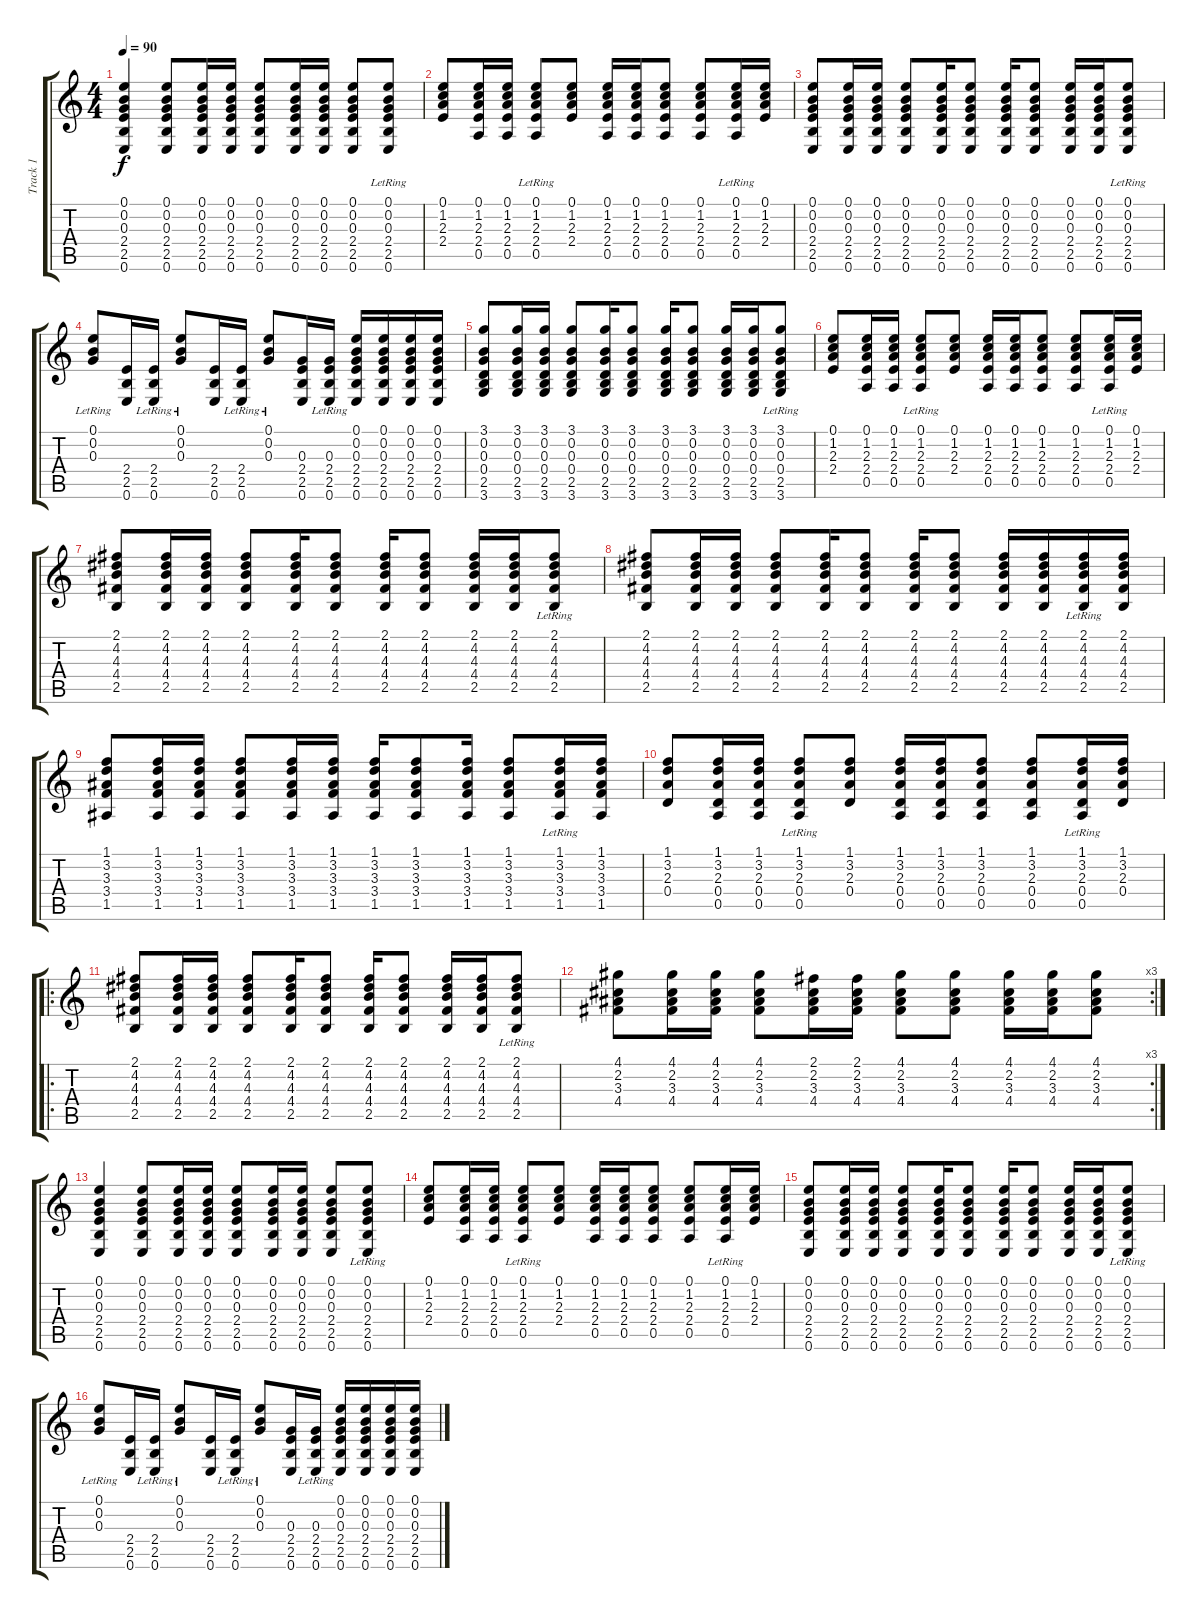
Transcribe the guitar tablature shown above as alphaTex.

\track ("Track 1" "Track 1") {instrument acousticguitarsteel}
\staff {score tabs}
\tuning (E4 B3 G3 D3 A2 E2) {hide}
\ts (4 4)
\tempo 90
\clef g2
\ks c
(0.1 0.2 0.3 2.4 2.5 0.6).4{dy f instrument acousticguitarsteel} (0.1 0.2 0.3 2.4 2.5 0.6).8 (0.1 0.2 0.3 2.4 2.5 0.6).16 (0.1 0.2 0.3 2.4 2.5 0.6).16 (0.1 0.2 0.3 2.4 2.5 0.6).8 (0.1 0.2 0.3 2.4 2.5 0.6).16 (0.1 0.2 0.3 2.4 2.5 0.6).16 (0.1 0.2 0.3 2.4 2.5 0.6).8 (0.1 0.2 0.3 2.4 2.5 0.6{lr}).8 |
(0.1 1.2 2.3 2.4).8 (0.1 1.2 2.3 2.4 0.5).16 (0.1 1.2 2.3 2.4 0.5).16 (0.1 1.2 2.3 2.4 0.5{lr}).8 (0.1 1.2 2.3 2.4).8 (0.1 1.2 2.3 2.4 0.5).16 (0.1 1.2 2.3 2.4 0.5).16 (0.1 1.2 2.3 2.4 0.5).8 (0.1 1.2 2.3 2.4 0.5).8 (0.1 1.2 2.3 2.4 0.5{lr}).16 (0.1 1.2 2.3 2.4).16 |
(0.1 0.2 0.3 2.4 2.5 0.6).8 (0.1 0.2 0.3 2.4 2.5 0.6).16 (0.1 0.2 0.3 2.4 2.5 0.6).16 (0.1 0.2 0.3 2.4 2.5 0.6).8 (0.1 0.2 0.3 2.4 2.5 0.6).16 (0.1 0.2 0.3 2.4 2.5 0.6).8 (0.1 0.2 0.3 2.4 2.5 0.6).16 (0.1 0.2 0.3 2.4 2.5 0.6).8 (0.1 0.2 0.3 2.4 2.5 0.6).16 (0.1 0.2 0.3 2.4 2.5 0.6).16 (0.1{lr} 0.2{lr} 0.3{lr} 2.4{lr} 2.5{lr} 0.6{lr}).8 |
(0.1{lr} 0.2{lr} 0.3{lr}).8 (2.4 2.5 0.6).16 (2.4{lr} 2.5{lr} 0.6{lr}).16 (0.1{lr} 0.2{lr} 0.3{lr}).8 (2.4 2.5 0.6).16 (2.4{lr} 2.5{lr} 0.6{lr}).16 (0.1{lr} 0.2{lr} 0.3{lr}).8 (0.3 2.4 2.5 0.6).16 (0.3{lr} 2.4{lr} 2.5 0.6).16 (0.1 0.2 0.3 2.4 2.5 0.6).16 (0.1 0.2 0.3 2.4 2.5 0.6).16 (0.1 0.2 0.3 2.4 2.5 0.6).16 (0.1 0.2 0.3 2.4 2.5 0.6).16 |
(3.1 0.2 0.3 0.4 2.5 3.6).8 (3.1 0.2 0.3 0.4 2.5 3.6).16 (3.1 0.2 0.3 0.4 2.5 3.6).16 (3.1 0.2 0.3 0.4 2.5 3.6).8 (3.1 0.2 0.3 0.4 2.5 3.6).16 (3.1 0.2 0.3 0.4 2.5 3.6).8 (3.1 0.2 0.3 0.4 2.5 3.6).16 (3.1 0.2 0.3 0.4 2.5 3.6).8 (3.1 0.2 0.3 0.4 2.5 3.6).16 (3.1 0.2 0.3 0.4 2.5 3.6).16 (3.1{lr} 0.2{lr} 0.3{lr} 0.4{lr} 2.5{lr} 3.6{lr}).8 |
(0.1 1.2 2.3 2.4).8 (0.1 1.2 2.3 2.4 0.5).16 (0.1 1.2 2.3 2.4 0.5).16 (0.1 1.2 2.3 2.4 0.5{lr}).8 (0.1 1.2 2.3 2.4).8 (0.1 1.2 2.3 2.4 0.5).16 (0.1 1.2 2.3 2.4 0.5).16 (0.1 1.2 2.3 2.4 0.5).8 (0.1 1.2 2.3 2.4 0.5).8 (0.1 1.2 2.3 2.4 0.5{lr}).16 (0.1 1.2 2.3 2.4).16 |
(2.1 4.2 4.3 4.4 2.5).8 (2.1 4.2 4.3 4.4 2.5).16 (2.1 4.2 4.3 4.4 2.5).16 (2.1 4.2 4.3 4.4 2.5).8 (2.1 4.2 4.3 4.4 2.5).16 (2.1 4.2 4.3 4.4 2.5).8 (2.1 4.2 4.3 4.4 2.5).16 (2.1 4.2 4.3 4.4 2.5).8 (2.1 4.2 4.3 4.4 2.5).16 (2.1 4.2 4.3 4.4 2.5).16 (2.1{lr} 4.2{lr} 4.3{lr} 4.4{lr} 2.5{lr}).8 |
(2.1 4.2 4.3 4.4 2.5).8 (2.1 4.2 4.3 4.4 2.5).16 (2.1 4.2 4.3 4.4 2.5).16 (2.1 4.2 4.3 4.4 2.5).8 (2.1 4.2 4.3 4.4 2.5).16 (2.1 4.2 4.3 4.4 2.5).8 (2.1 4.2 4.3 4.4 2.5).16 (2.1 4.2 4.3 4.4 2.5).8 (2.1 4.2 4.3 4.4 2.5).16 (2.1 4.2 4.3 4.4 2.5).16 (2.1{lr} 4.2{lr} 4.3{lr} 4.4{lr} 2.5{lr}).16 (2.1 4.2 4.3 4.4 2.5).16 |
(1.1 3.2 3.3 3.4 1.5).8 (1.1 3.2 3.3 3.4 1.5).16 (1.1 3.2 3.3 3.4 1.5).16 (1.1 3.2 3.3 3.4 1.5).8 (1.1 3.2 3.3 3.4 1.5).16 (1.1 3.2 3.3 3.4 1.5).16 (1.1 3.2 3.3 3.4 1.5).16 (1.1 3.2 3.3 3.4 1.5).8 (1.1 3.2 3.3 3.4 1.5).16 (1.1 3.2 3.3 3.4 1.5).8 (1.1{lr} 3.2{lr} 3.3{lr} 3.4{lr} 1.5{lr}).16 (1.1 3.2 3.3 3.4 1.5).16 |
(1.1 3.2 2.3 0.4).8 (1.1 3.2 2.3 0.4 0.5).16 (1.1 3.2 2.3 0.4 0.5).16 (1.1 3.2 2.3 0.4 0.5{lr}).8 (1.1 3.2 2.3 0.4).8 (1.1 3.2 2.3 0.4 0.5).16 (1.1 3.2 2.3 0.4 0.5).16 (1.1 3.2 2.3 0.4 0.5).8 (1.1 3.2 2.3 0.4 0.5).8 (1.1 3.2 2.3 0.4 0.5{lr}).16 (1.1 3.2 2.3 0.4).16 |
\ro
(2.1 4.2 4.3 4.4 2.5).8 (2.1 4.2 4.3 4.4 2.5).16 (2.1 4.2 4.3 4.4 2.5).16 (2.1 4.2 4.3 4.4 2.5).8 (2.1 4.2 4.3 4.4 2.5).16 (2.1 4.2 4.3 4.4 2.5).8 (2.1 4.2 4.3 4.4 2.5).16 (2.1 4.2 4.3 4.4 2.5).8 (2.1 4.2 4.3 4.4 2.5).16 (2.1 4.2 4.3 4.4 2.5).16 (2.1{lr} 4.2{lr} 4.3{lr} 4.4{lr} 2.5{lr}).8 |
\rc 3
(4.1 2.2 3.3 4.4).8 (4.1 2.2 3.3 4.4).16 (4.1 2.2 3.3 4.4).16 (4.1 2.2 3.3 4.4).8 (2.1 2.2 3.3 4.4).16 (2.1 2.2 3.3 4.4).16 (4.1 2.2 3.3 4.4).8 (4.1 2.2 3.3 4.4).8 (4.1 2.2 3.3 4.4).16 (4.1 2.2 3.3 4.4).16 (4.1 2.2 3.3 4.4).8 |
(0.1 0.2 0.3 2.4 2.5 0.6).4 (0.1 0.2 0.3 2.4 2.5 0.6).8 (0.1 0.2 0.3 2.4 2.5 0.6).16 (0.1 0.2 0.3 2.4 2.5 0.6).16 (0.1 0.2 0.3 2.4 2.5 0.6).8 (0.1 0.2 0.3 2.4 2.5 0.6).16 (0.1 0.2 0.3 2.4 2.5 0.6).16 (0.1 0.2 0.3 2.4 2.5 0.6).8 (0.1 0.2 0.3 2.4 2.5 0.6{lr}).8 |
(0.1 1.2 2.3 2.4).8 (0.1 1.2 2.3 2.4 0.5).16 (0.1 1.2 2.3 2.4 0.5).16 (0.1 1.2 2.3 2.4 0.5{lr}).8 (0.1 1.2 2.3 2.4).8 (0.1 1.2 2.3 2.4 0.5).16 (0.1 1.2 2.3 2.4 0.5).16 (0.1 1.2 2.3 2.4 0.5).8 (0.1 1.2 2.3 2.4 0.5).8 (0.1 1.2 2.3 2.4 0.5{lr}).16 (0.1 1.2 2.3 2.4).16 |
(0.1 0.2 0.3 2.4 2.5 0.6).8 (0.1 0.2 0.3 2.4 2.5 0.6).16 (0.1 0.2 0.3 2.4 2.5 0.6).16 (0.1 0.2 0.3 2.4 2.5 0.6).8 (0.1 0.2 0.3 2.4 2.5 0.6).16 (0.1 0.2 0.3 2.4 2.5 0.6).8 (0.1 0.2 0.3 2.4 2.5 0.6).16 (0.1 0.2 0.3 2.4 2.5 0.6).8 (0.1 0.2 0.3 2.4 2.5 0.6).16 (0.1 0.2 0.3 2.4 2.5 0.6).16 (0.1{lr} 0.2{lr} 0.3{lr} 2.4{lr} 2.5{lr} 0.6{lr}).8 |
(0.1{lr} 0.2{lr} 0.3{lr}).8 (2.4 2.5 0.6).16 (2.4{lr} 2.5{lr} 0.6{lr}).16 (0.1{lr} 0.2{lr} 0.3{lr}).8 (2.4 2.5 0.6).16 (2.4{lr} 2.5{lr} 0.6{lr}).16 (0.1{lr} 0.2{lr} 0.3{lr}).8 (0.3 2.4 2.5 0.6).16 (0.3{lr} 2.4{lr} 2.5 0.6).16 (0.1 0.2 0.3 2.4 2.5 0.6).16 (0.1 0.2 0.3 2.4 2.5 0.6).16 (0.1 0.2 0.3 2.4 2.5 0.6).16 (0.1 0.2 0.3 2.4 2.5 0.6).16
